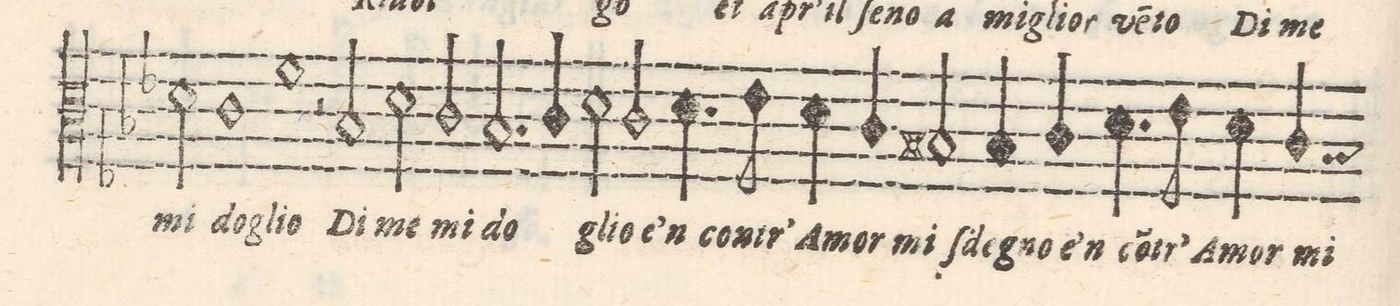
**kern	**text
*I"ALTO	*
*clefC3	*
*k[b-e-]	*
*met(C|)	*
*M2/2	*
2d\	mi
=90-	=90-
1c	do-
=91-	=91-
1f	-glio
=92-	=92-
2r	.
2B-y/	Di
=93-	=93-
2d\	me
2c/	mi
=94-	=94-
2.B-/	do-
4c/	.
=95-	=95-
2d\	-glio
2c/	e'n
=96-	=96-
4.d\	contr'
8e-\	A-
4d\	-mor
4c/	mi
=97-	=97-
2Bn/	ſde-
4B/	-gno
4c/	e'n
=98-	=98-
4.d\	cõtr'
8e-\	A-
4d\	-mor
4c/	mi
=99-	=99-
*-	*-
